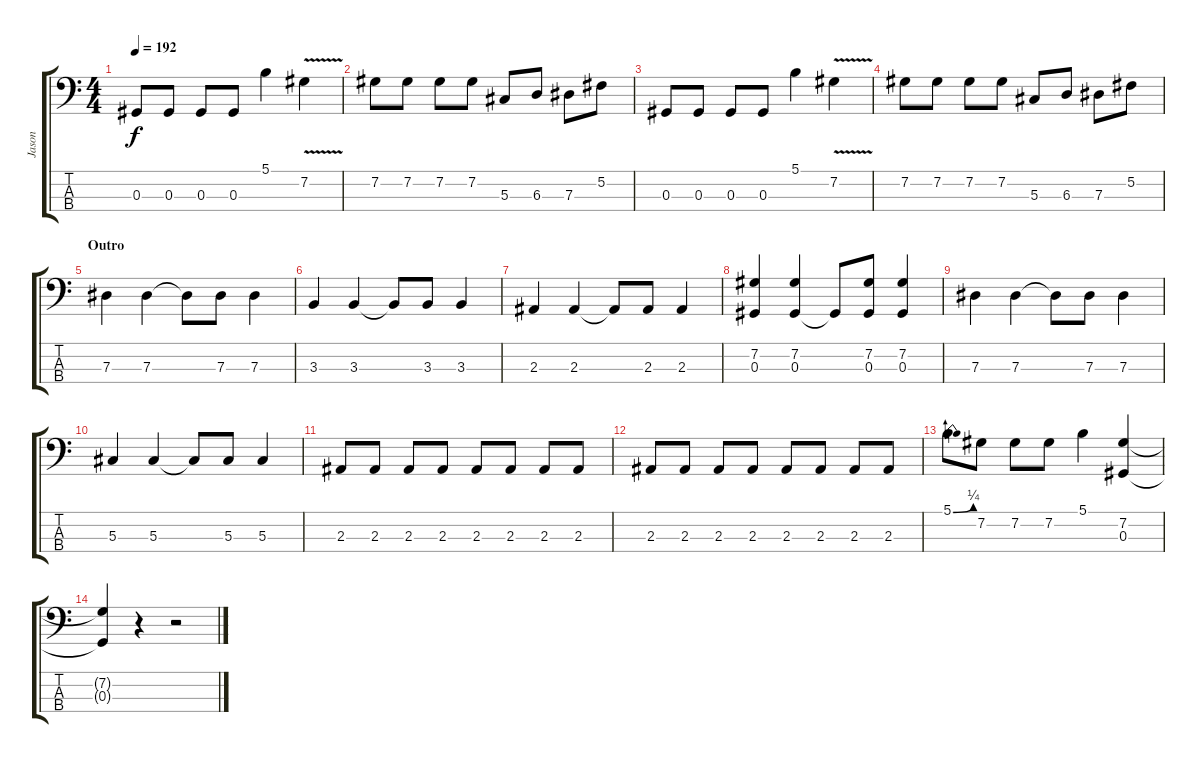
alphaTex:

\track ("Jason" "Jason") {instrument electricbassfinger}
\staff {score tabs}
\tuning (Gb2 Db2 Ab1 Eb1) {hide}
\ts (4 4)
\tempo 192
\clef f4
\ks c
0.3.8{dy f} 0.3.8 0.3.8 0.3.8 5.1.4 7.2{v}.4 |
7.2.8 7.2.8 7.2.8 7.2.8 5.3.8 6.3.8 7.3.8 5.2.8 |
0.3.8 0.3.8 0.3.8 0.3.8 5.1.4 7.2{v}.4 |
7.2.8 7.2.8 7.2.8 7.2.8 5.3.8 6.3.8 7.3.8 5.2.8 |
\section ("" "Outro")
7.3.4 7.3.4 7.3{t}.8 7.3.8 7.3.4 |
3.3.4 3.3.4 3.3{t}.8 3.3.8 3.3.4 |
2.3.4 2.3.4 2.3{t}.8 2.3.8 2.3.4 |
(7.2 0.3).4 (7.2 0.3).4 0.3{t}.8 (7.2 0.3).8 (7.2 0.3).4 |
7.3.4 7.3.4 7.3{t}.8 7.3.8 7.3.4 |
5.3.4 5.3.4 5.3{t}.8 5.3.8 5.3.4 |
2.3.8 2.3.8 2.3.8 2.3.8 2.3.8 2.3.8 2.3.8 2.3.8 |
2.3.8 2.3.8 2.3.8 2.3.8 2.3.8 2.3.8 2.3.8 2.3.8 |
5.1{be (bend 0 0 60 1)}.8 7.2.8 7.2.8 7.2.8 5.1.4 (7.2 0.3).4 |
(7.2{t} 0.3{t}).4 r.4 r.2
